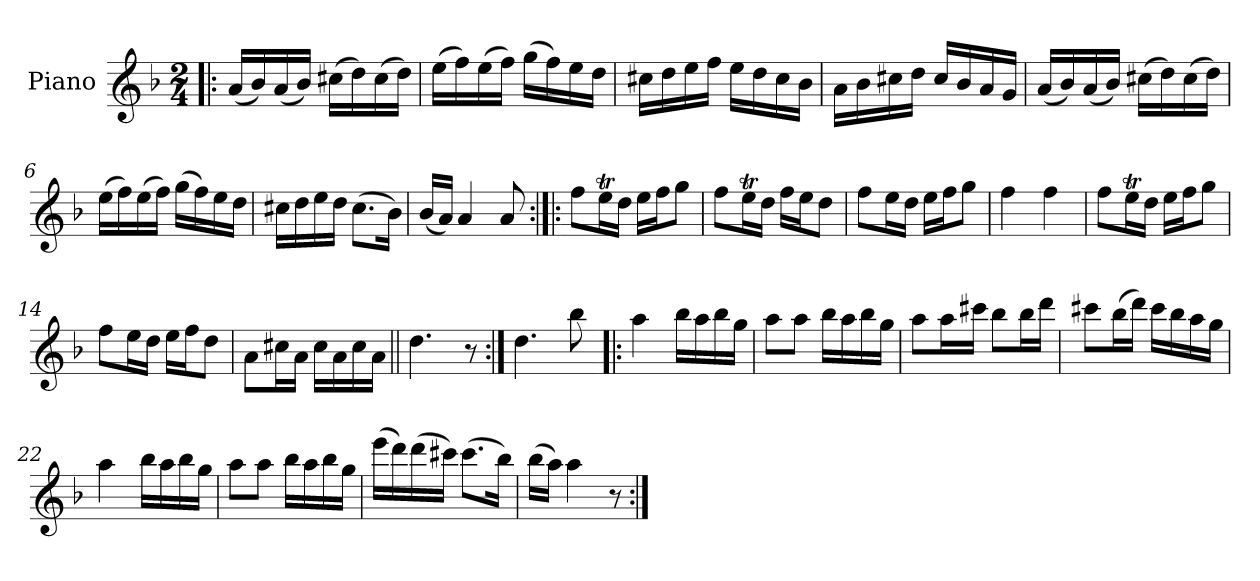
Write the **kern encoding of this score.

**kern
*part1
*staff1
*I"Piano
*I'Pno.
*clefG2
*k[b-]
*d:
*M2/4
=1!|:
(<16a/LL
16b-/)
(<16a/
16b-/JJ)
(>16cc#X\LL
16dd\)
(>16cc#\
16dd\JJ)
=2
(>16ee\LL
16ff\)
(>16ee\
16ff\JJ)
(>16gg\LL
16ff\)
16ee\
16dd\JJ
=3
16cc#X\LL
16dd\
16ee\
16ff\JJ
16ee\LL
16dd\
16cc#\
16b-\JJ
!!LO:LB:g=z
=4
16a\LL
16b-\
16cc#X\
16dd\JJ
16cc#/LL
16b-/
16a/
16g/JJ
=5
(<16a/LL
16b-/)
(<16a/
16b-/JJ)
(>16cc#X\LL
16dd\)
(>16cc#\
16dd\JJ)
=6
(>16ee\LL
16ff\)
(>16ee\
16ff\JJ)
(>16gg\LL
16ff\)
16ee\
16dd\JJ
!!LO:LB:g=z
=7
16cc#X\LL
16dd\
16ee\
16dd\JJ
(>8.cc#\L
16b-\Jk)
=8
(<16b-/LL
16a/JJ)
4a/
8a/
=9:|!|:
8ff\L
16eet\L
16dd\JJ
16ee\LL
16ff\J
8gg\J
=10
8ff\L
16eet\L
16dd\JJ
16ff\LL
16ee\J
8dd\J
!!LO:LB:g=z
=11
8ff\L
16ee\L
16dd\JJ
16ee\LL
16ff\J
8gg\J
=12
4ff\
4ff\
=13
8ff\L
16eet\L
16dd\JJ
16ee\LL
16ff\J
8gg\J
=14
8ff\L
16ee\L
16dd\JJ
16ee\LL
16ff\J
8dd\J
=15
8a\L
16cc#X\L
16a\JJ
16cc#\LL
16a\
16cc#\
16a\JJ
!!LO:LB:g=z
=16||
4.dd\
8r
=17:|!
4.dd\
8bb-\
=18!|:
4aa\
16bb-\LL
16aa\
16bb-\
16gg\JJ
=19
8aa\L
8aa\J
16bb-\LL
16aa\
16bb-\
16gg\JJ
=20
8aa\L
16aa\L
16ccc#X\JJ
8bb-\L
16bb-\L
16ddd\JJ
!!LO:LB:g=z
=21
8ccc#X\L
(>16bb-\L
16ddd\JJ)
16ccc#\LL
16bb-\
16aa\
16gg\JJ
=22
4aa\
16bb-\LL
16aa\
16bb-\
16gg\JJ
=23
8aa\L
8aa\J
16bb-\LL
16aa\
16bb-\
16gg\JJ
=24
(>16eee\LL
16ddd\)
(>16ddd\
16ccc#X\JJ)
(>8.ccc#\L
16bb-\Jk)
=25
(>16bb-\LL
16aa\JJ)
4aa\
8r
=:|!
*-
